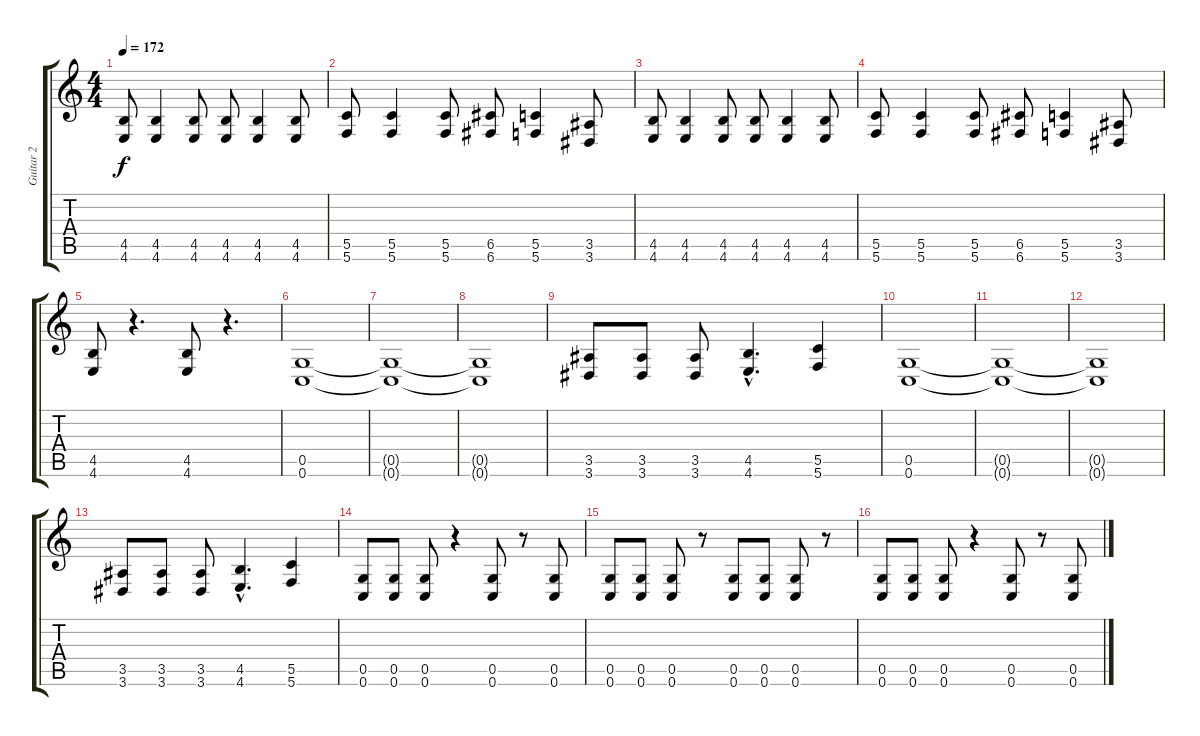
\track ("Guitar 2" "Guitar 2") {instrument distortionguitar}
\staff {score tabs}
\tuning (D4 A3 F3 C3 G2 C2) {hide}
\ts (4 4)
\tempo 172
\clef g2
\ks c
(4.5 4.6).8{dy f} (4.5 4.6).4 (4.5 4.6).8 (4.5 4.6).8 (4.5 4.6).4 (4.5 4.6).8 |
(5.5 5.6).8 (5.5 5.6).4 (5.5 5.6).8 (6.5 6.6).8 (5.5 5.6).4 (3.5 3.6).8 |
(4.5 4.6).8 (4.5 4.6).4 (4.5 4.6).8 (4.5 4.6).8 (4.5 4.6).4 (4.5 4.6).8 |
(5.5 5.6).8 (5.5 5.6).4 (5.5 5.6).8 (6.5 6.6).8 (5.5 5.6).4 (3.5 3.6).8 |
(4.5 4.6).8 r.4{d} (4.5 4.6).8 r.4{d} |
(0.5 0.6).1 |
(0.5{t} 0.6{t}).1 |
(0.5{t} 0.6{t}).1 |
(3.5 3.6).8 (3.5 3.6).8 (3.5 3.6).8 (4.5{hac} 4.6{hac}).4{d} (5.5 5.6).4 |
(0.5 0.6).1 |
(0.5{t} 0.6{t}).1 |
(0.5{t} 0.6{t}).1 |
(3.5 3.6).8 (3.5 3.6).8 (3.5 3.6).8 (4.5{hac} 4.6{hac}).4{d} (5.5 5.6).4 |
(0.5 0.6).8 (0.5 0.6).8 (0.5 0.6).8 r.4 (0.5 0.6).8 r.8 (0.5 0.6).8 |
(0.5 0.6).8 (0.5 0.6).8 (0.5 0.6).8 r.8 (0.5 0.6).8 (0.5 0.6).8 (0.5 0.6).8 r.8 |
(0.5 0.6).8 (0.5 0.6).8 (0.5 0.6).8 r.4 (0.5 0.6).8 r.8 (0.5 0.6).8
